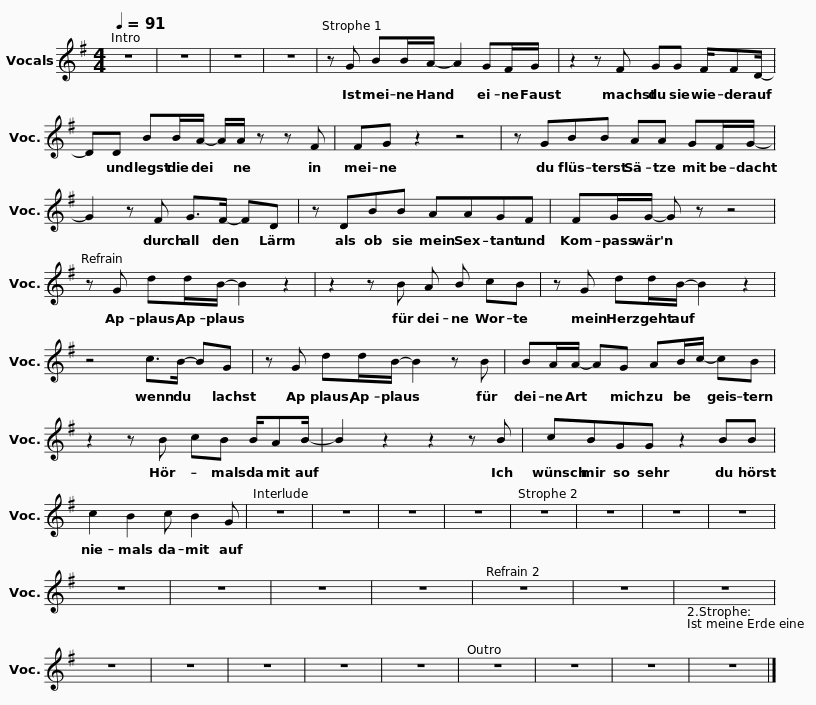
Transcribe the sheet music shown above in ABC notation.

X:1
L:1/8
Q:1/4=91
M:4/4
I:linebreak $
K:G
V:1 treble
V:1
 z8 | z8 | z8 | z8 | z G BB/A/- A2 GF/G/ | %5
 z2 z F GG F/FD/- |$ DD BB/A/- A/A/ z z F | FG z2 z4 | z GBB AA GF/G/- | G2 z F G>F- FD |$ %10
 z DBB AAGF | FG/G/- G z z4 | z G dd/B/- B2 z2 |$ z2 z B A B cB | z G dd/B/- B2 z2 | %15
 z4 c>B- BG | z G dd/B/- B2 z B |$ BA/A/- AG AB/c/- cB | z2 z B cB B/AB/- | B2 z2 z2 z B | %20
 cBGG z2 BB |$ c2 B2 c B2 G | z8 | z8 | z8 | %25
 z8 | z8 | z8 | z8 | z8 | %30
 z8 | z8 | z8 | z8 | z8 | %35
 z8 |$ z8 | z8 | z8 | z8 | %40
 z8 | z8 | z8 | z8 | z8 | %45
 z8 |] %46
